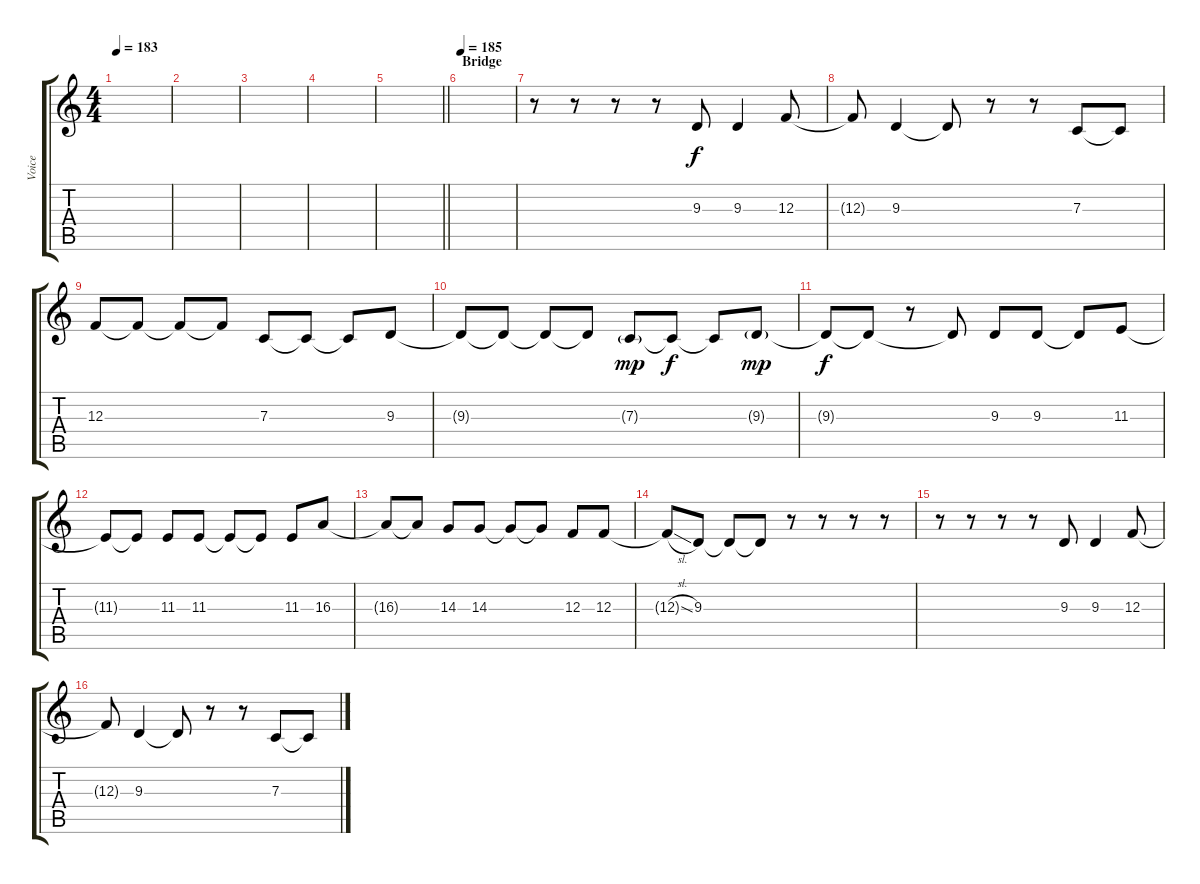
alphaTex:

\track ("Voice" "Voice") {instrument lead2sawtooth}
\staff {score tabs}
\tuning (D4 A3 F3 C3 G2 C2) {hide}
\ts (4 4)
\tempo 183
\clef g2
\ks c
|
|
|
|
\barLineRight lightlight
|
\section ("" "Bridge")
\tempo 185
|
r.8 r.8 r.8 r.8 9.3.8 9.3.4 12.3.8 |
12.3{t}.8 9.3.4 9.3{t}.8 r.8 r.8 7.3.8 7.3{t}.8 |
12.3.8 12.3{t}.8 12.3{t}.8 12.3{t}.8 7.3.8 7.3{t}.8 7.3{t}.8 9.3.8 |
9.3{t}.8 9.3{t}.8 9.3{t}.8 9.3{t}.8 7.3{g}.8{dy mp} 7.3{t}.8{dy f} 7.3{t}.8 9.3{g}.8{dy mp} |
9.3{t}.8{dy f} 9.3{t}.8 r.8 9.3{t}.8 9.3.8 9.3.8 9.3{t}.8 11.3.8 |
11.3{t}.8 11.3{t}.8 11.3.8 11.3.8 11.3{t}.8 11.3{t}.8 11.3.8 16.3.8 |
16.3{t}.8 16.3{t}.8 14.3.8 14.3.8 14.3{t}.8 14.3{t}.8 12.3.8 12.3.8 |
12.3{sl t}.8 9.3.8 9.3{t}.8 9.3{t}.8 r.8 r.8 r.8 r.8 |
r.8 r.8 r.8 r.8 9.3.8 9.3.4 12.3.8 |
12.3{t}.8 9.3.4 9.3{t}.8 r.8 r.8 7.3.8 7.3{t}.8
